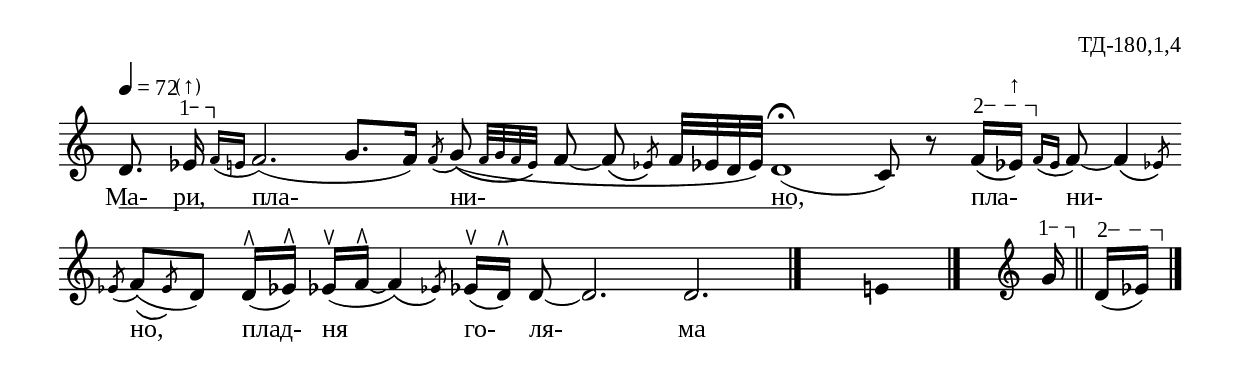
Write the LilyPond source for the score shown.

%{
td_180_1_04
%}

\include "td-preamble.ly"

\score {
\relative c' {
\tempo 4 = 72
\cadenzaOn
\parS
d8.\noBeam 
\varA
s16\startTextSpan ees16\stopTextSpan-\parenthesize^"↑" 
\acciaccatura { f16[ e] } f2.( g8.[ f16]) 
\acciaccatura f8 \afterGrace g(\( { f32[ g f e]\) } f8~ \afterGrace f\( { \stdB ees\) \stdE }
f32[ees! d ees]) d1\fermata( c8) r \bar ""
\varB
f16\startTextSpan[( ees!\stopTextSpan^"↑"]) \bar ""
\acciaccatura { f16[ ees] } f8~ \afterGrace f4\( { \stdB ees!8\) \stdE }
\bar ""
\acciaccatura ees!8 \afterGrace f[(\( { \stdB ees\) \stdE } d)] d16^\rtoe[( ees!^\rtoe]) 
ees!^\ltoe[( f^\rtoe]~ \afterGrace f4)\( { \stdB ees!8\) \stdE } 
ees!16^\ltoe[( d^\rtoe]) d8~ d2. d 
 \bar "|." 
s4 \fixB e \fixC
 \bar "|." 
 s32 \clef treble
\varA
s16\startTextSpan g16\stopTextSpan \bar "||" 
\varB
d16\startTextSpan[( ees!\stopTextSpan]) 
 \bar "|."  
}
\addlyrics { Ма- \startTextSpan ри, пла- ни- но, \stopTextSpan 
пла- ни- но, плад- ня го- ля- ма }
%
\layout {
   \context { 
	    \Staff \remove "Time_signature_engraver" } 
  indent = #0
  line-width = 190\mm
  ragged-right=##f
\context {
      \Lyrics
      \consists "Text_spanner_engraver"
      \override TextSpanner #'direction = #DOWN
      \override TextSpanner #'style = #'line    
      \override TextSpanner #'outside-staff-priority = ##f
      \override TextSpanner #'padding = #0.2 % sets the distance of the line from the lyrics
      \override TextSpanner #'bound-details =
      #`((left . ((Y . 0)
                  (padding . 0)
                  (attach-dir . ,LEFT)))
         (left-broken . ((end-on-note . #t)))
         (right . ((Y . 0)
                   (padding . 0)
                   (attach-dir . ,RIGHT))))
    }
  
}
%
\midi { 
	\context {
		\Score tempoWholesPerMinute = #(ly:make-moment 72 4)
		}
	}
}
%
\header{
  opus = "ТД-180,1,4"
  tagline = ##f
}


